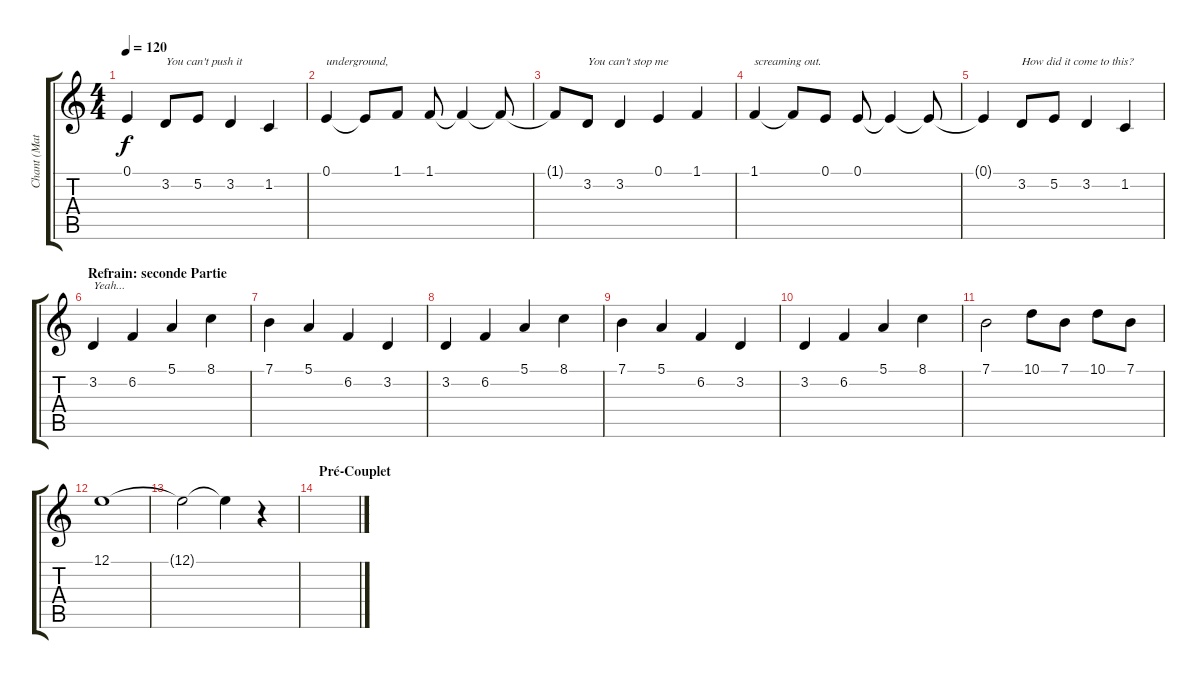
\track ("Chant (Matthew Bellamy)" "Chant (Mat") {instrument brasssection}
\staff {score tabs}
\tuning (E4 B3 G3 D3 A2 E2) {hide}
\ts (4 4)
\tempo 120
\clef g2
\ks c
0.1{t}.4{dy f} 3.2.8{txt "You can't push it"} 5.2.8 3.2.4 1.2.4 |
0.1.4{txt "underground,"} 0.1{t}.8 1.1.8 1.1.8 1.1{t}.4 1.1{t}.8 |
1.1{t}.8 3.2.8{txt "You can't stop me"} 3.2.4 0.1.4 1.1.4 |
1.1.4{txt "screaming out."} 1.1{t}.8 0.1.8 0.1.8 0.1{t}.4 0.1{t}.8 |
0.1{t}.4 3.2.8{txt "How did it come to this?"} 5.2.8 3.2.4 1.2.4 |
\section ("" "Refrain: seconde Partie")
3.2.4{txt "Yeah..."} 6.2.4 5.1.4 8.1.4 |
7.1.4 5.1.4 6.2.4 3.2.4 |
3.2.4 6.2.4 5.1.4 8.1.4 |
7.1.4 5.1.4 6.2.4 3.2.4 |
3.2.4 6.2.4 5.1.4 8.1.4 |
7.1.2 10.1.8 7.1.8 10.1.8 7.1.8 |
12.1.1 |
12.1{t}.2 12.1{t}.4 r.4 |
\section ("" "Pré-Couplet")
